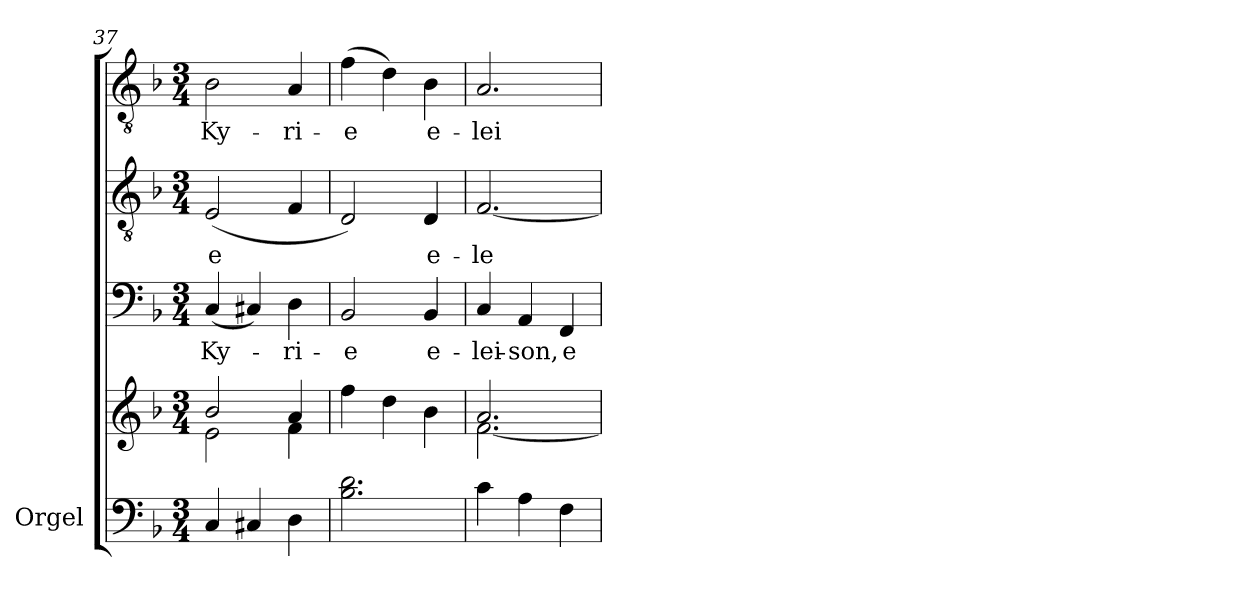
**kern	**kern	**kern	**text	**kern	**text	**kern	**text
*part4	*part4	*part3	*part3	*part2	*part2	*part1	*part1
*staff5	*staff4	*staff3	*staff3	*staff2	*staff2	*staff1	*staff1
*I"Orgel	*	*	*	*	*	*	*
*I'Org.	*	*	*	*	*	*	*
*clefF4	*clefG2	*clefF4	*	*clefGv2	*	*clefGv2	*
*k[b-]	*k[b-]	*k[b-]	*	*k[b-]	*	*k[b-]	*
*F:	*F:	*F:	*	*F:	*	*F:	*
*M3/4	*M3/4	*M3/4	*	*M3/4	*	*M3/4	*
=37	=37	=37	=37	=37	=37	=37	=37
*	*^	*	*	*	*	*	*
!	!	!	!	!LO:LY:b	!	!LO:LY:b	!	!LO:LY:b
4C/	2b-/	2e\	(<4C/	Ky-	(<2E/	-e	2B-\	Ky-
4C#X/	.	.	4C#X/)	.	.	.	.	.
!	!	!	!	!LO:LY:b	!	!	!	!LO:LY:b
4D\	4a/	4f\	4D\	-ri-	4F/	.	4A/	-ri-
=38	=38	=38	=38	=38	=38	=38	=38	=38
!	!	!	!	!LO:LY:b	!	!	!	!LO:LY:b
*	*v	*v	*	*	*	*	*	*
2.B-\ 2.d\	4ff\	2BB-/	-e	2D/)	.	(>4f\	-e
.	4dd\	.	.	.	.	4d\)	.
!	!	!	!LO:LY:b	!	!LO:LY:b	!	!LO:LY:b
.	4b-\	4BB-/	e-	4D/	e-	4B-\	e-
=39	=39	=39	=39	=39	=39	=39	=39
*	*^	*	*	*	*	*	*
!	!	!	!	!LO:LY:b	!	!LO:LY:b	!	!LO:LY:b
4c\	2.a/	[<2.f\	4C/	-lei-	[2.F/	-le-	2.A/	-lei-
!	!	!	!	!LO:LY:b	!	!	!	!
4A\	.	.	4AA/	-son,	.	.	.	.
!	!	!	!	!LO:LY:b	!	!	!	!
4F\	.	.	4FF/	e-	.	.	.	.
*	*v	*v	*	*	*	*	*	*
=	=	=	=	=	=	=	=
*-	*-	*-	*-	*-	*-	*-	*-
